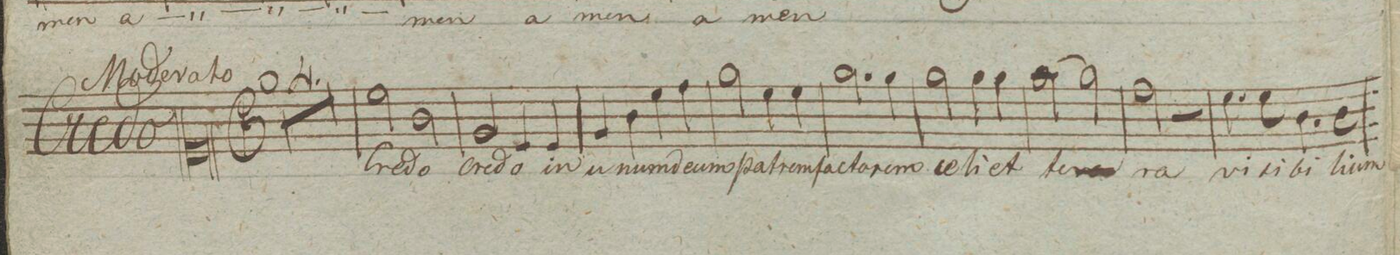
**kern	**text	**dynam
*I"Soprano.	*	*
*clefC1	*	*
*k[]	*	*
*met(c|)	*	*
*M4/4	*	*
*2\right	*	*
1r	.	.
=2	=2	=2
1r	.	.
=3	=3	=3
1r	.	.
=4	=4	=4
1r	.	.
=5	=5	=5
2cc\	Cre-	.
2g\	-do	.
=6	=6	=6
2e/	cre-	.
4c/	-do	.
4c/	in	.
=7	=7	=7
4e/	u-	.
4g\	-num	.
4cc\	de-	.
4dd\	-um	.
=8	=8	=8
2ee\	pat-	.
4cc\	-rem	.
4cc\	fac-	.
=9	=9	=9
2.ee\	-to-	.
4ee\	-rem	.
=10	=10	=10
2ee\	ce-	.
4ee\	-li	.
4ee\	et	.
=11	=11	=11
(2ff\	te-	.
2ee\)	.	.
=12	=12	=12
2dd\	-ra	.
2r	.	.
=13	=13	=13
4.cc\	vi-	.
8cc\	-si-	.
4.g\	-bi-	.
8g\	-lium	.
=14	=14	=14
*-	*-	*-
